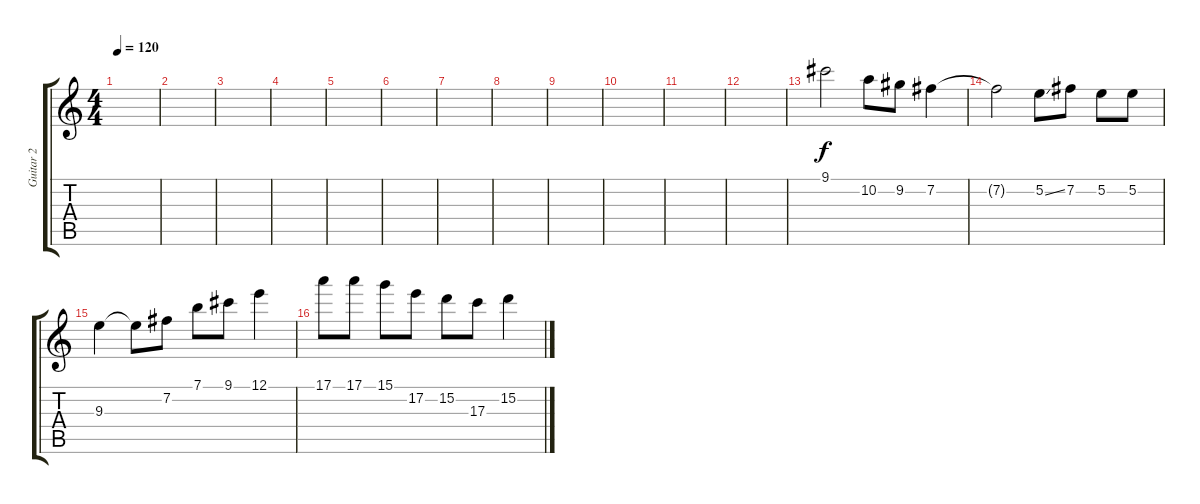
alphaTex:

\track ("Guitar 2" "Guitar 2") {instrument electricguitarjazz}
\staff {score tabs}
\tuning (E4 B3 G3 D3 A2 E2) {hide}
\ts (4 4)
\tempo 120
\clef g2
\ks c
|
|
|
|
|
|
|
|
|
|
|
|
9.1.2 10.2.8 9.2.8 7.2.4 |
7.2{t}.2 5.2{ss}.8 7.2.8 5.2.8 5.2.8 |
9.3.4 9.3{t}.8 7.2.8 7.1.8 9.1.8 12.1.4 |
17.1.8 17.1.8 15.1.8 17.2.8 15.2.8 17.3.8 15.2.4
